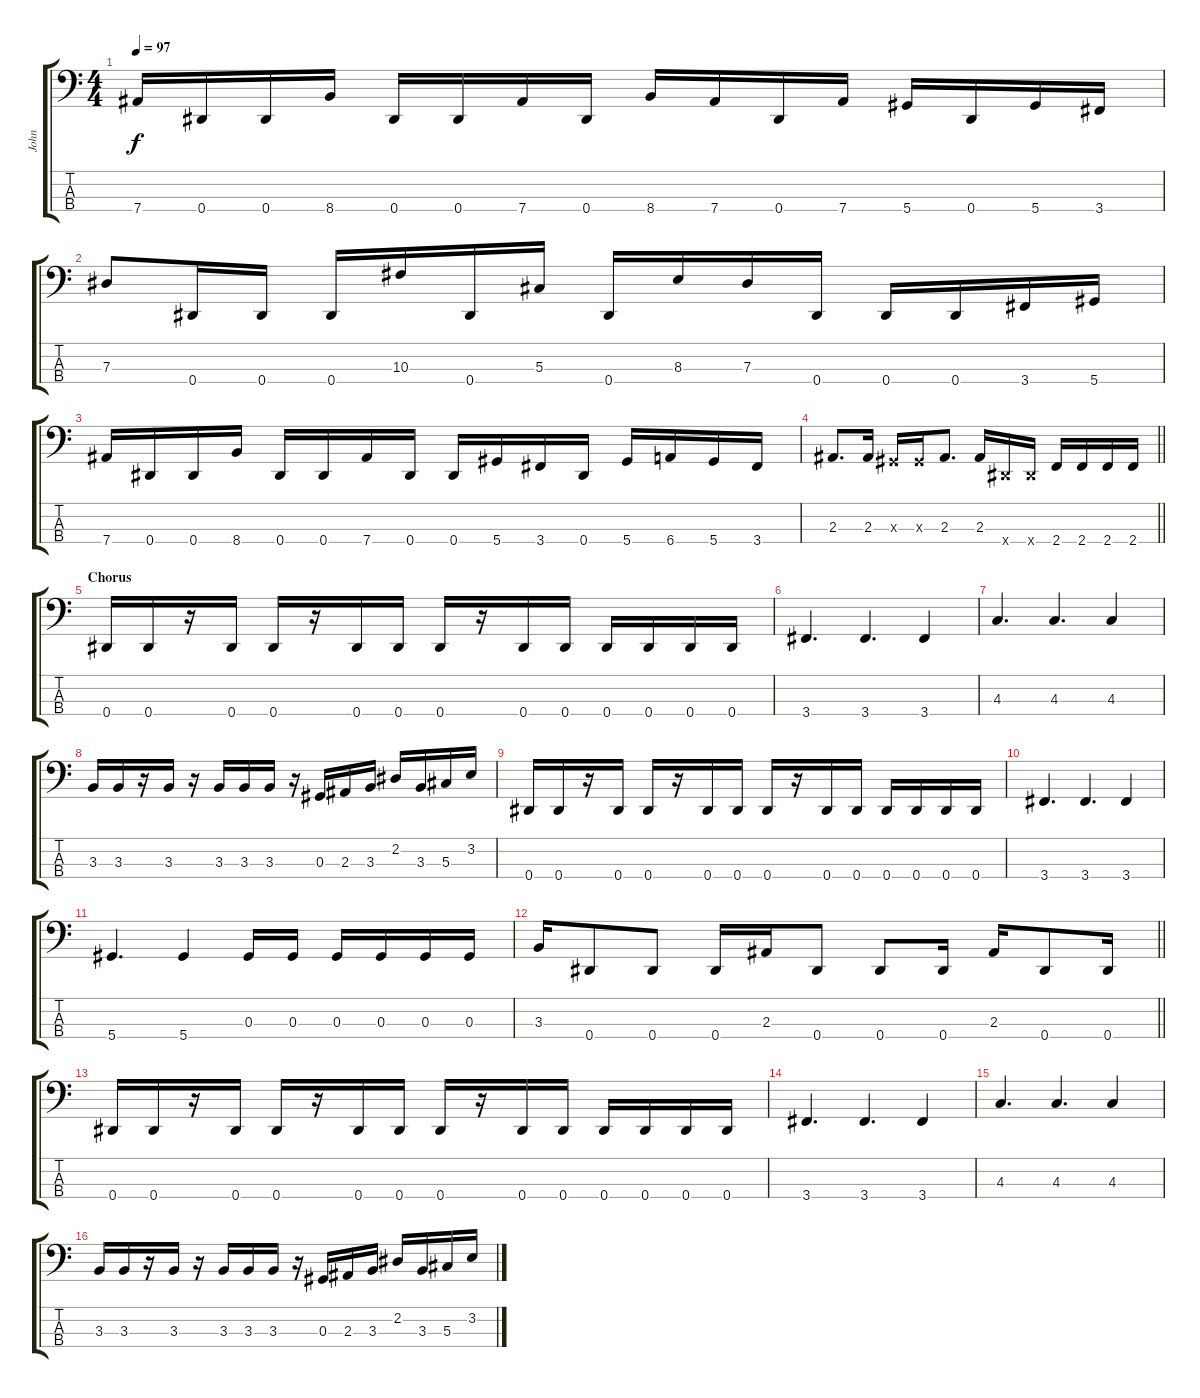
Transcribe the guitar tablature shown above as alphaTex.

\track ("John" "John") {instrument electricbassfinger}
\staff {score tabs}
\tuning (Gb2 Db2 Ab1 Eb1) {hide}
\ts (4 4)
\tempo 97
\clef f4
\ks c
7.4.16{dy f} 0.4.16 0.4.16 8.4.16 0.4.16 0.4.16 7.4.16 0.4.16 8.4.16 7.4.16 0.4.16 7.4.16 5.4.16 0.4.16 5.4.16 3.4.16 |
7.3.8 0.4.16 0.4.16 0.4.16 10.3.16 0.4.16 5.3.16 0.4.16 8.3.16 7.3.16 0.4.16 0.4.16 0.4.16 3.4.16 5.4.16 |
7.4.16 0.4.16 0.4.16 8.4.16 0.4.16 0.4.16 7.4.16 0.4.16 0.4.16 5.4.16 3.4.16 0.4.16 5.4.16 6.4.16 5.4.16 3.4.16 |
\barLineRight lightlight
2.3.8{d} 2.3.16 0.3{x}.16 0.3{x}.16 2.3.8{d} 2.3.16 0.4{x}.16 0.4{x}.16 2.4.16 2.4.16 2.4.16 2.4.16 |
\section ("" "Chorus")
0.4.16 0.4.16 r.16 0.4.16 0.4.16 r.16 0.4.16 0.4.16 0.4.16 r.16 0.4.16 0.4.16 0.4.16 0.4.16 0.4.16 0.4.16 |
3.4.4{d} 3.4.4{d} 3.4.4 |
4.3.4{d} 4.3.4{d} 4.3.4 |
3.3.16 3.3.16 r.16 3.3.16 r.16 3.3.16 3.3.16 3.3.16 r.16 0.3.16 2.3.16 3.3.16 2.2.16 3.3.16 5.3.16 3.2.16 |
0.4.16 0.4.16 r.16 0.4.16 0.4.16 r.16 0.4.16 0.4.16 0.4.16 r.16 0.4.16 0.4.16 0.4.16 0.4.16 0.4.16 0.4.16 |
3.4.4{d} 3.4.4{d} 3.4.4 |
5.4.4{d} 5.4.4 0.3.16 0.3.16 0.3.16 0.3.16 0.3.16 0.3.16 |
\barLineRight lightlight
3.3.16 0.4.8 0.4.8 0.4.16 2.3.16 0.4.8 0.4.8 0.4.16 2.3.16 0.4.8 0.4.16 |
0.4.16 0.4.16 r.16 0.4.16 0.4.16 r.16 0.4.16 0.4.16 0.4.16 r.16 0.4.16 0.4.16 0.4.16 0.4.16 0.4.16 0.4.16 |
3.4.4{d} 3.4.4{d} 3.4.4 |
4.3.4{d} 4.3.4{d} 4.3.4 |
3.3.16 3.3.16 r.16 3.3.16 r.16 3.3.16 3.3.16 3.3.16 r.16 0.3.16 2.3.16 3.3.16 2.2.16 3.3.16 5.3.16 3.2.16
